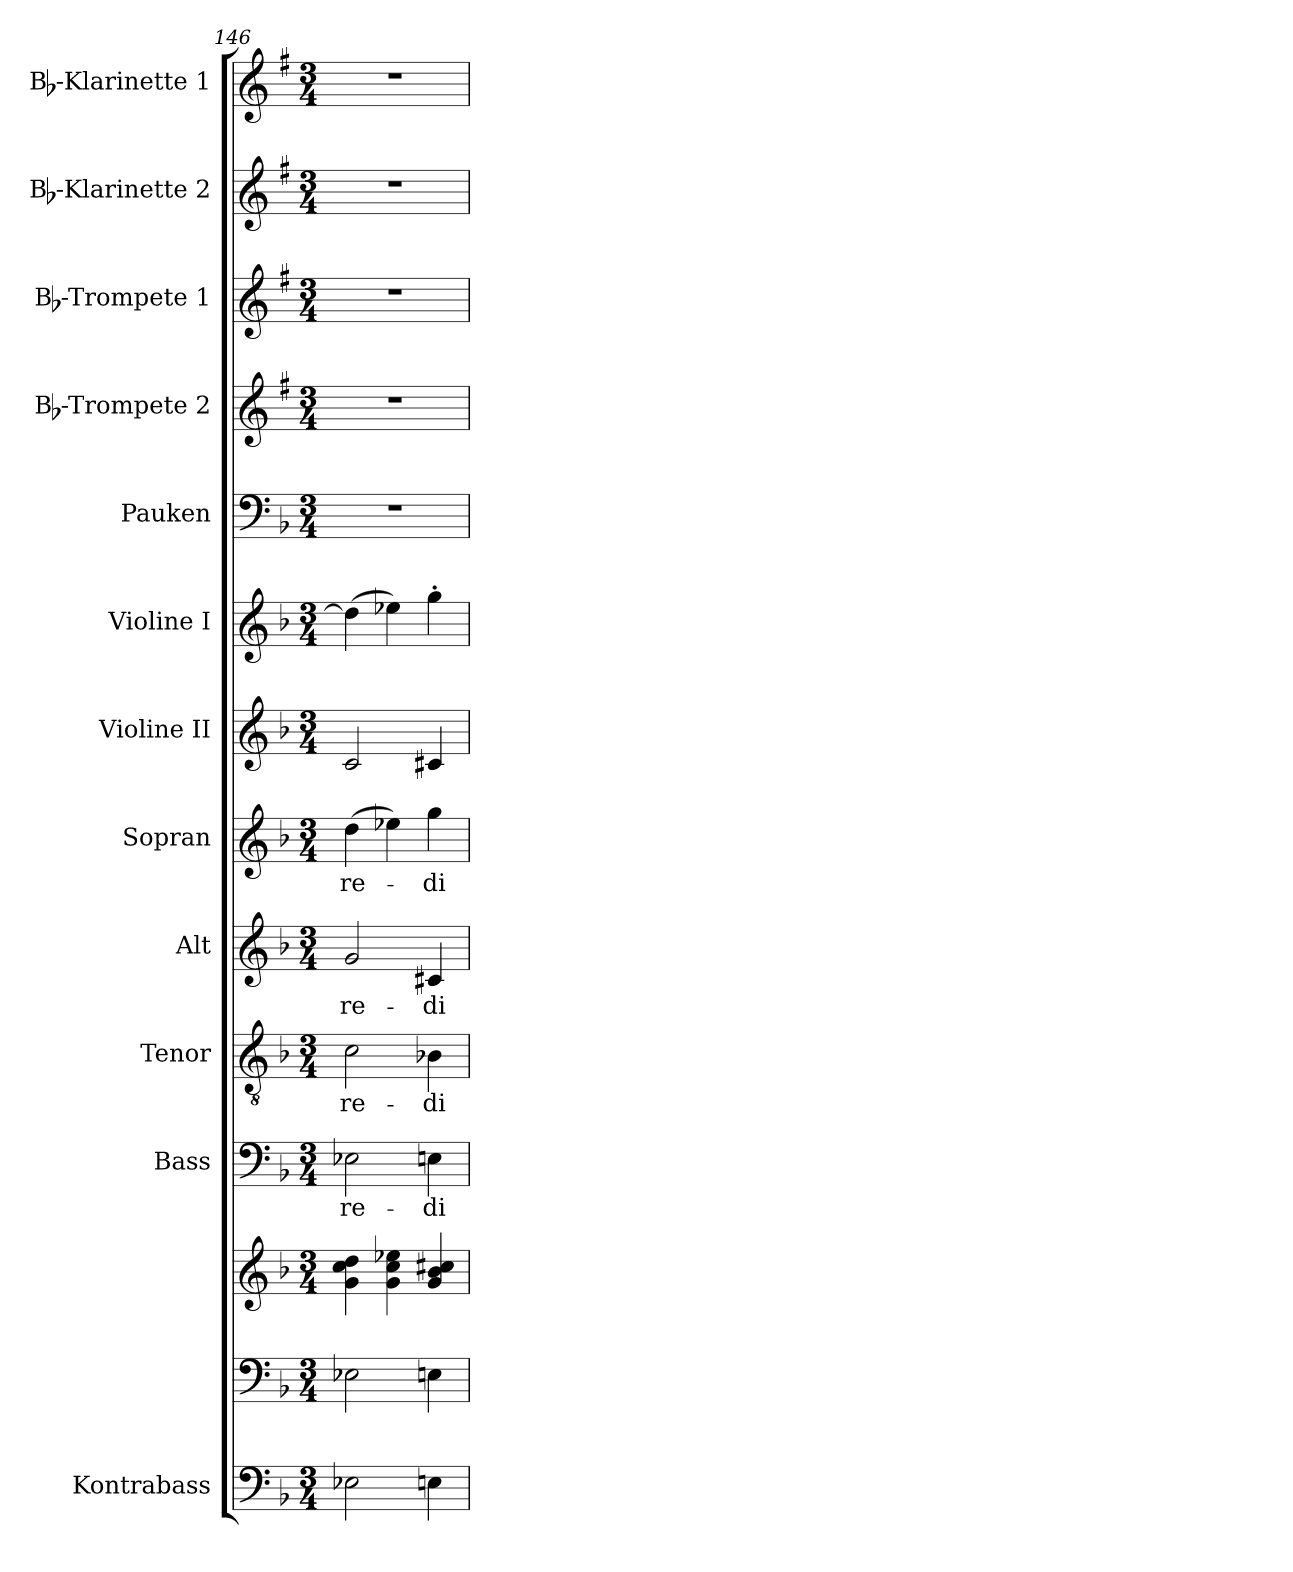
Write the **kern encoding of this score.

**kern	**kern	**kern	**kern	**text	**kern	**text	**kern	**text	**kern	**text	**kern	**kern	**kern	**kern	**kern	**kern	**kern
*part13	*part12	*part12	*part11	*part11	*part10	*part10	*part9	*part9	*part8	*part8	*part7	*part6	*part5	*part4	*part3	*part2	*part1
*staff14	*staff13	*staff12	*staff11	*staff11	*staff10	*staff10	*staff9	*staff9	*staff8	*staff8	*staff7	*staff6	*staff5	*staff4	*staff3	*staff2	*staff1
*I"Kontrabass	*	*	*I"Bass	*	*I"Tenor	*	*I"Alt	*	*I"Sopran	*	*I"Violine II	*I"Violine I	*I"Pauken	*I"Bb-Trompete 2	*I"Bb-Trompete 1	*I"Bb-Klarinette 2	*I"Bb-Klarinette 1
*I'Kb.	*	*	*I'B.	*	*I'T.	*	*I'A.	*	*I'S.	*	*I'Vl. II	*I'Vl. I	*I'Pk.	*I'Bb Trp. 2	*I'Bb Trp. 1	*I'Bb Kl. 2	*I'Bb Kl. 1
*clefF4	*clefF4	*clefG2	*clefF4	*	*clefGv2	*	*clefG2	*	*clefG2	*	*clefG2	*clefG2	*clefF4	*clefG2	*clefG2	*clefG2	*clefG2
*ITrd7c12	*	*	*	*	*	*	*	*	*	*	*	*	*	*ITrd1c2	*ITrd1c2	*ITrd1c2	*ITrd1c2
*k[b-]	*k[b-]	*k[b-]	*k[b-]	*	*k[b-]	*	*k[b-]	*	*k[b-]	*	*k[b-]	*k[b-]	*k[b-]	*k[b-]	*k[b-]	*k[b-]	*k[b-]
*F:	*F:	*F:	*F:	*	*F:	*	*F:	*	*F:	*	*F:	*F:	*F:	*F:	*F:	*F:	*F:
*M3/4	*M3/4	*M3/4	*M3/4	*	*M3/4	*	*M3/4	*	*M3/4	*	*M3/4	*M3/4	*M3/4	*M3/4	*M3/4	*M3/4	*M3/4
=146	=146	=146	=146	=146	=146	=146	=146	=146	=146	=146	=146	=146	=146	=146	=146	=146	=146
!	!	!	!	!LO:LY:b	!	!LO:LY:b	!	!LO:LY:b	!	!LO:LY:b	!	!	!	!	!	!	!
2EE-X\	2E-X\	4g\ 4cc\ 4dd\	2E-X\	-re-	2c\	-re-	2g/	-re-	(>4dd\	-re-	2c/	(>4dd\]	2.r	2.r	2.r	2.r	2.r
.	.	4g\ 4cc\ 4ee-X\	.	.	.	.	.	.	4ee-X\)	.	.	4ee-X\)	.	.	.	.	.
!	!	!	!	!LO:LY:b	!	!LO:LY:b	!	!LO:LY:b	!	!LO:LY:b	!	!	!	!	!	!	!
4EEn\	4En\	4g/ 4b-/ 4cc#X/	4En\	-di-	4B-X\	-di-	4c#X/	-di-	4gg\	-di-	4c#X/	4gg'>\	.	.	.	.	.
=	=	=	=	=	=	=	=	=	=	=	=	=	=	=	=	=	=
*-	*-	*-	*-	*-	*-	*-	*-	*-	*-	*-	*-	*-	*-	*-	*-	*-	*-
